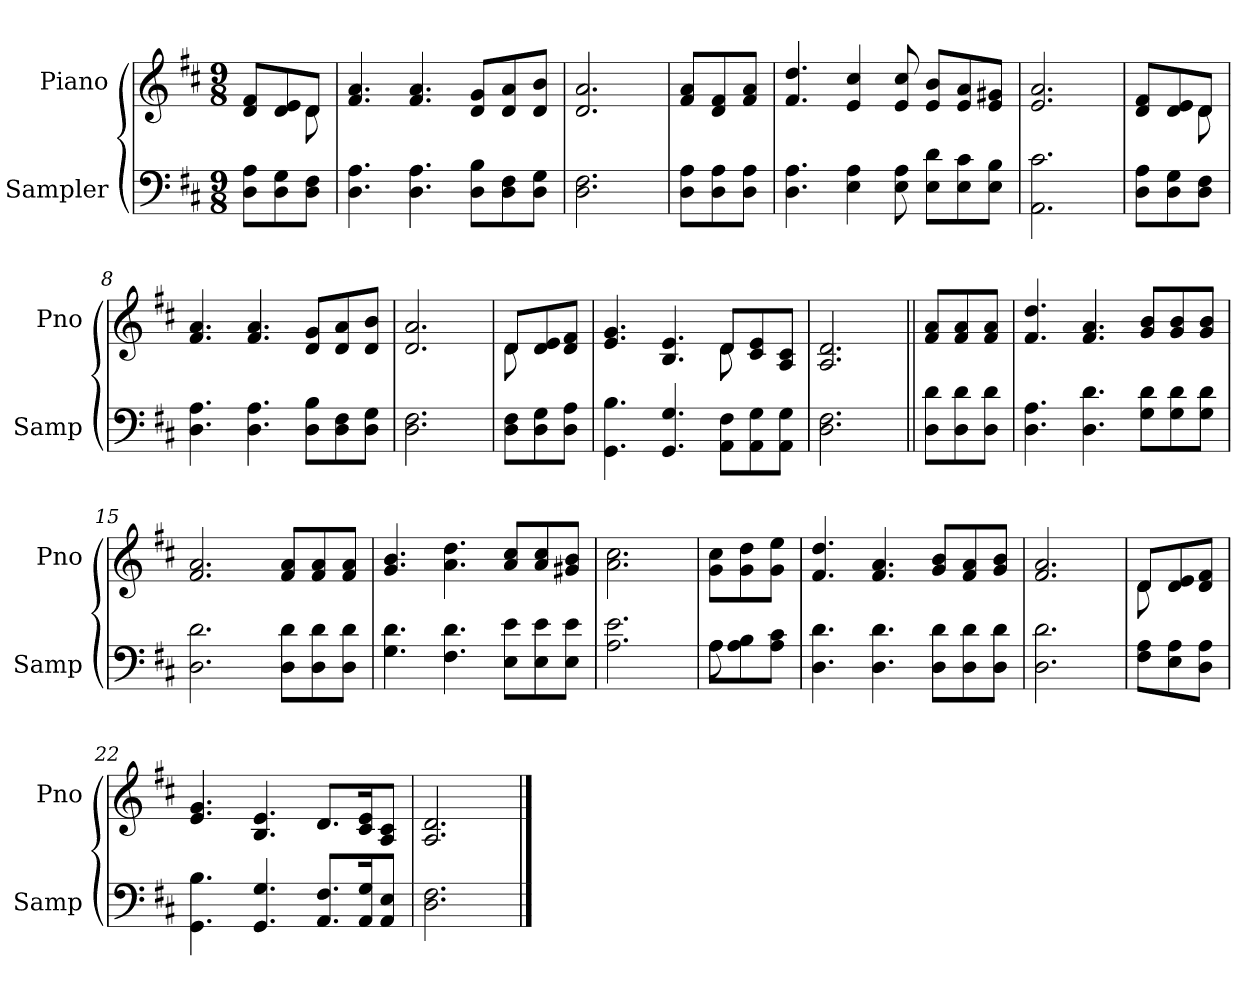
**kern	**kern
*part2	*part1
*staff2	*staff1
*I"Sampler	*I"Piano
*I'Samp	*I'Pno
*clefF4	*clefG2
*k[f#c#]	*k[f#c#]
*D:	*D:
*M9/8	*M9/8
=1	=1
*	*^
8D\ 8A\L	8d/ 8f#/L	4ryy
8D\ 8G\	8d/ 8e/	.
8D\ 8F#\J	8d/J	8d
*	*v	*v
=2	=2
4.D 4.A	4.f# 4.a
4.D 4.A	4.f# 4.a
8D\ 8B\L	8d/ 8g/L
8D\ 8F#\	8d/ 8a/
8D\ 8G\J	8d/ 8b/J
=3	=3
2.D 2.F#	2.d 2.a
=4	=4
8D\ 8A\L	8f#/ 8a/L
8D\ 8A\	8d/ 8f#/
8D\ 8A\J	8f#/ 8a/J
=5	=5
4.D 4.A	4.f# 4.dd
4E 4A	4e 4cc#
8E 8A	8e 8cc#
8E\ 8d\L	8e/ 8b/L
8E\ 8c#\	8e/ 8a/
8E\ 8B\J	8e/ 8g#X/J
=6	=6
2.AA 2.c#	2.e 2.a
=7	=7
*	*^
8D\ 8A\L	8d/ 8f#/L	4ryy
8D\ 8G\	8d/ 8e/	.
8D\ 8F#\J	8d/J	8d
*	*v	*v
=8	=8
4.D 4.A	4.f# 4.a
4.D 4.A	4.f# 4.a
8D\ 8B\L	8d/ 8g/L
8D\ 8F#\	8d/ 8a/
8D\ 8G\J	8d/ 8b/J
=9	=9
2.D 2.F#	2.d 2.a
=10	=10
*	*^
8D\ 8F#\L	8d/L	8d
8D\ 8G\	8d/ 8e/	4ryy
8D\ 8A\J	8d/ 8f#/J	.
=11	=11	=11
4.GG 4.B	4.e 4.g	2.ryy
4.GG 4.G	4.B 4.e	.
8AA\ 8F#\L	8d/L	8d
8AA\ 8G\	8c#/ 8e/	4ryy
8AA\ 8G\J	8A/ 8c#/J	.
*	*v	*v
=12	=12
2.D 2.F#	2.A 2.d
=13||	=13||
8D\ 8d\L	8f#/ 8a/L
8D\ 8d\	8f#/ 8a/
8D\ 8d\J	8f#/ 8a/J
=14	=14
4.D 4.A	4.f# 4.dd
4.D 4.d	4.f# 4.a
8G\ 8d\L	8g/ 8b/L
8G\ 8d\	8g/ 8b/
8G\ 8d\J	8g/ 8b/J
=15	=15
2.D 2.d	2.f# 2.a
8D\ 8d\L	8f#/ 8a/L
8D\ 8d\	8f#/ 8a/
8D\ 8d\J	8f#/ 8a/J
=16	=16
4.G 4.d	4.g 4.b
4.F# 4.d	4.a 4.dd
8E\ 8e\L	8a/ 8cc#/L
8E\ 8e\	8a/ 8cc#/
8E\ 8e\J	8g#X/ 8b/J
=17	=17
2.A 2.e	2.a 2.cc#
=18	=18
*^	*
8A\L	8A	8g\ 8cc#\L
8A\ 8B\	4ryy	8g\ 8dd\
8A\ 8c#\J	.	8g\ 8ee\J
*v	*v	*
=19	=19
4.D 4.d	4.f# 4.dd
4.D 4.d	4.f# 4.a
8D\ 8d\L	8g/ 8b/L
8D\ 8d\	8f#/ 8a/
8D\ 8d\J	8g/ 8b/J
=20	=20
2.D 2.d	2.f# 2.a
=21	=21
*	*^
8F#\ 8A\L	8d/L	8d
8E\ 8A\	8d/ 8e/	4ryy
8D\ 8A\J	8d/ 8f#/J	.
*	*v	*v
=22	=22
4.GG 4.B	4.e 4.g
4.GG 4.G	4.B 4.e
8.AA/ 8.F#/L	8.d/L
16AA/ 16G/K	16c#/ 16e/K
8AA/ 8E/J	8A/ 8c#/J
=23	=23
2.D 2.F#	2.A 2.d
==	==
*-	*-
